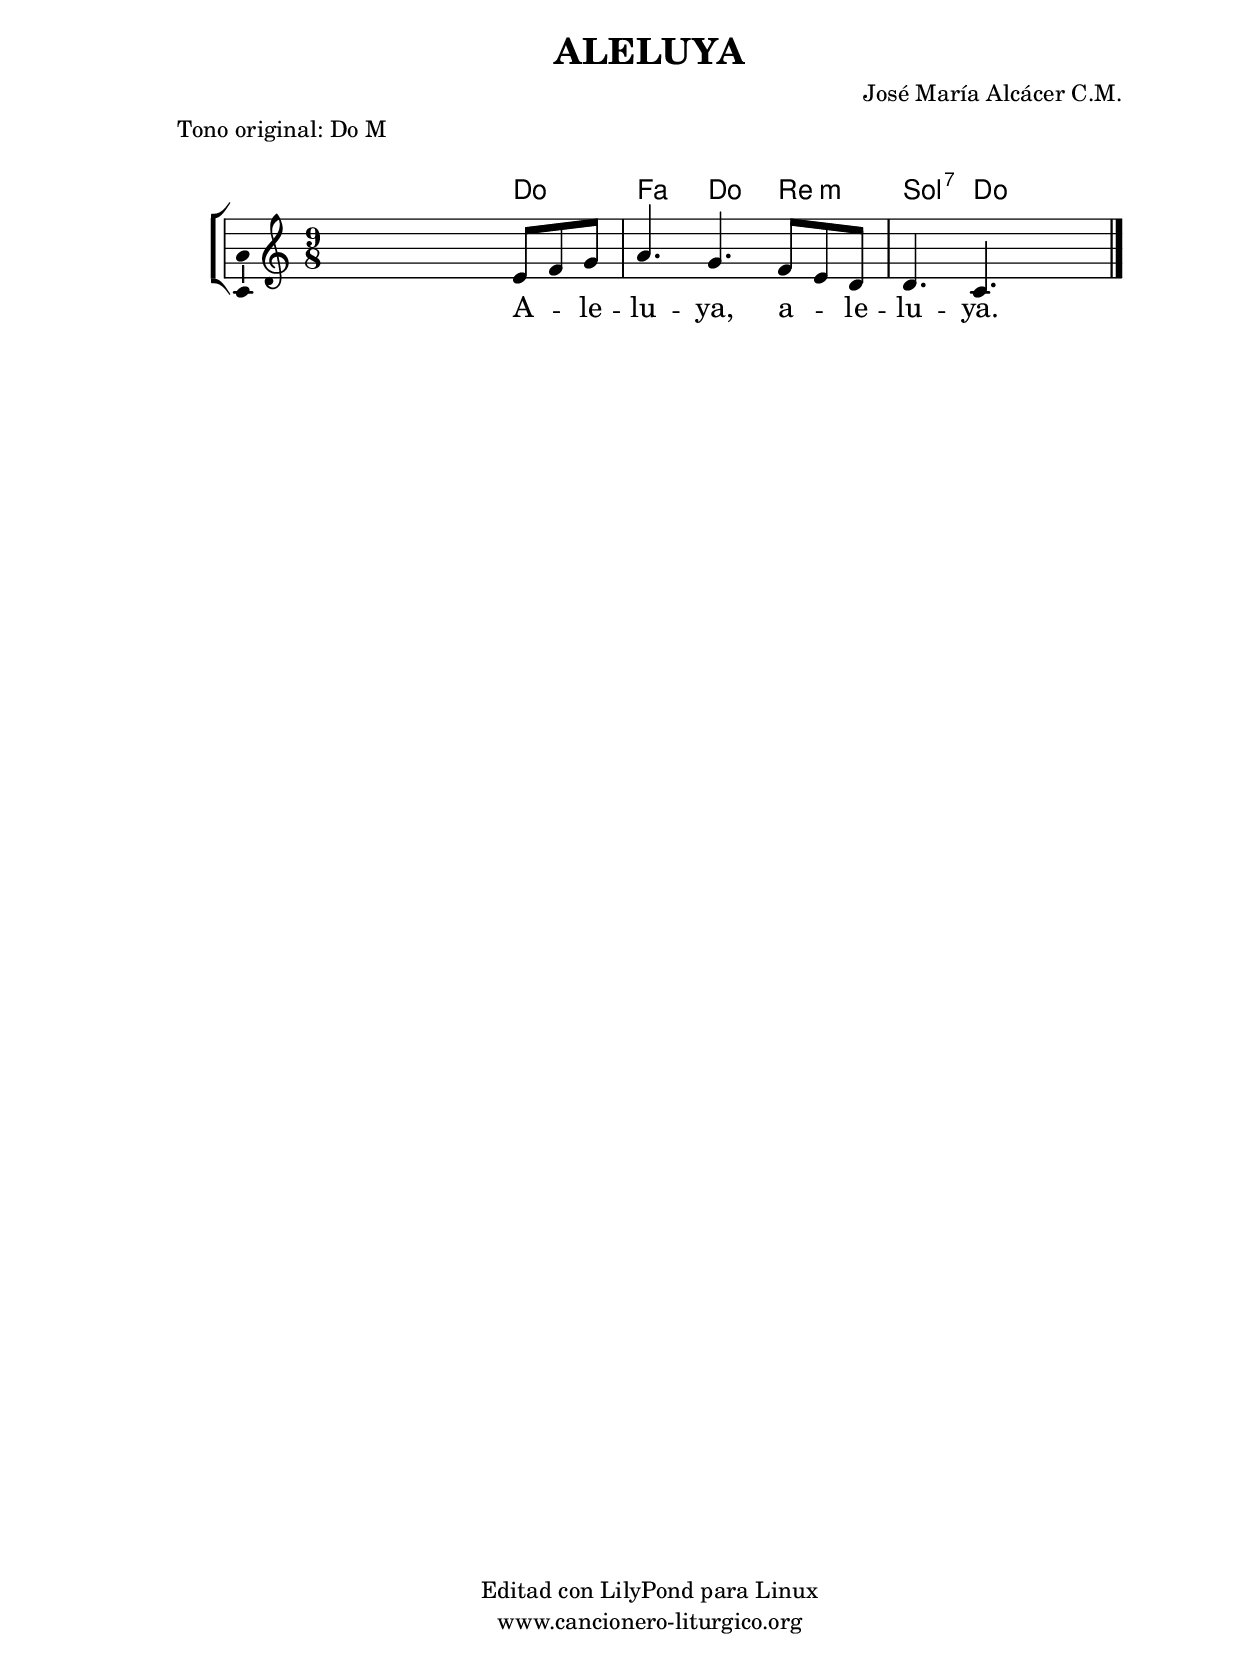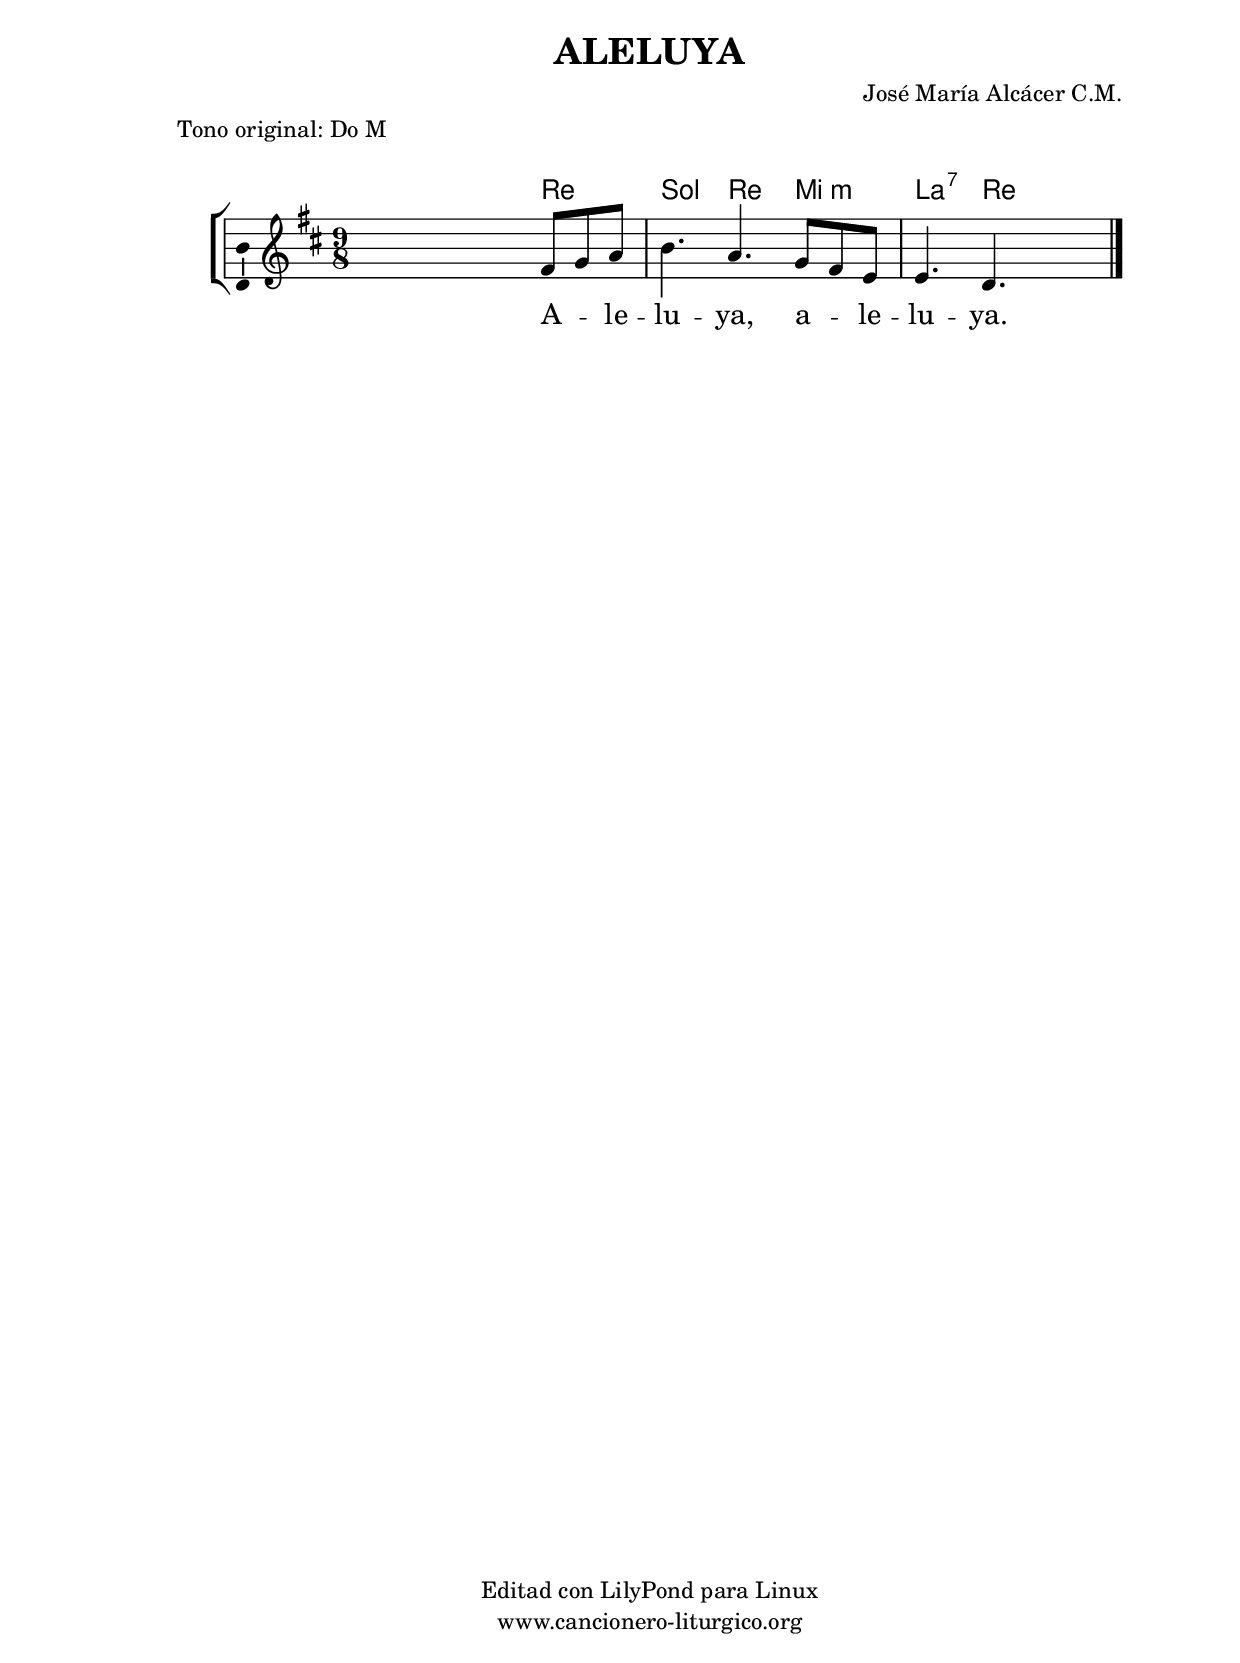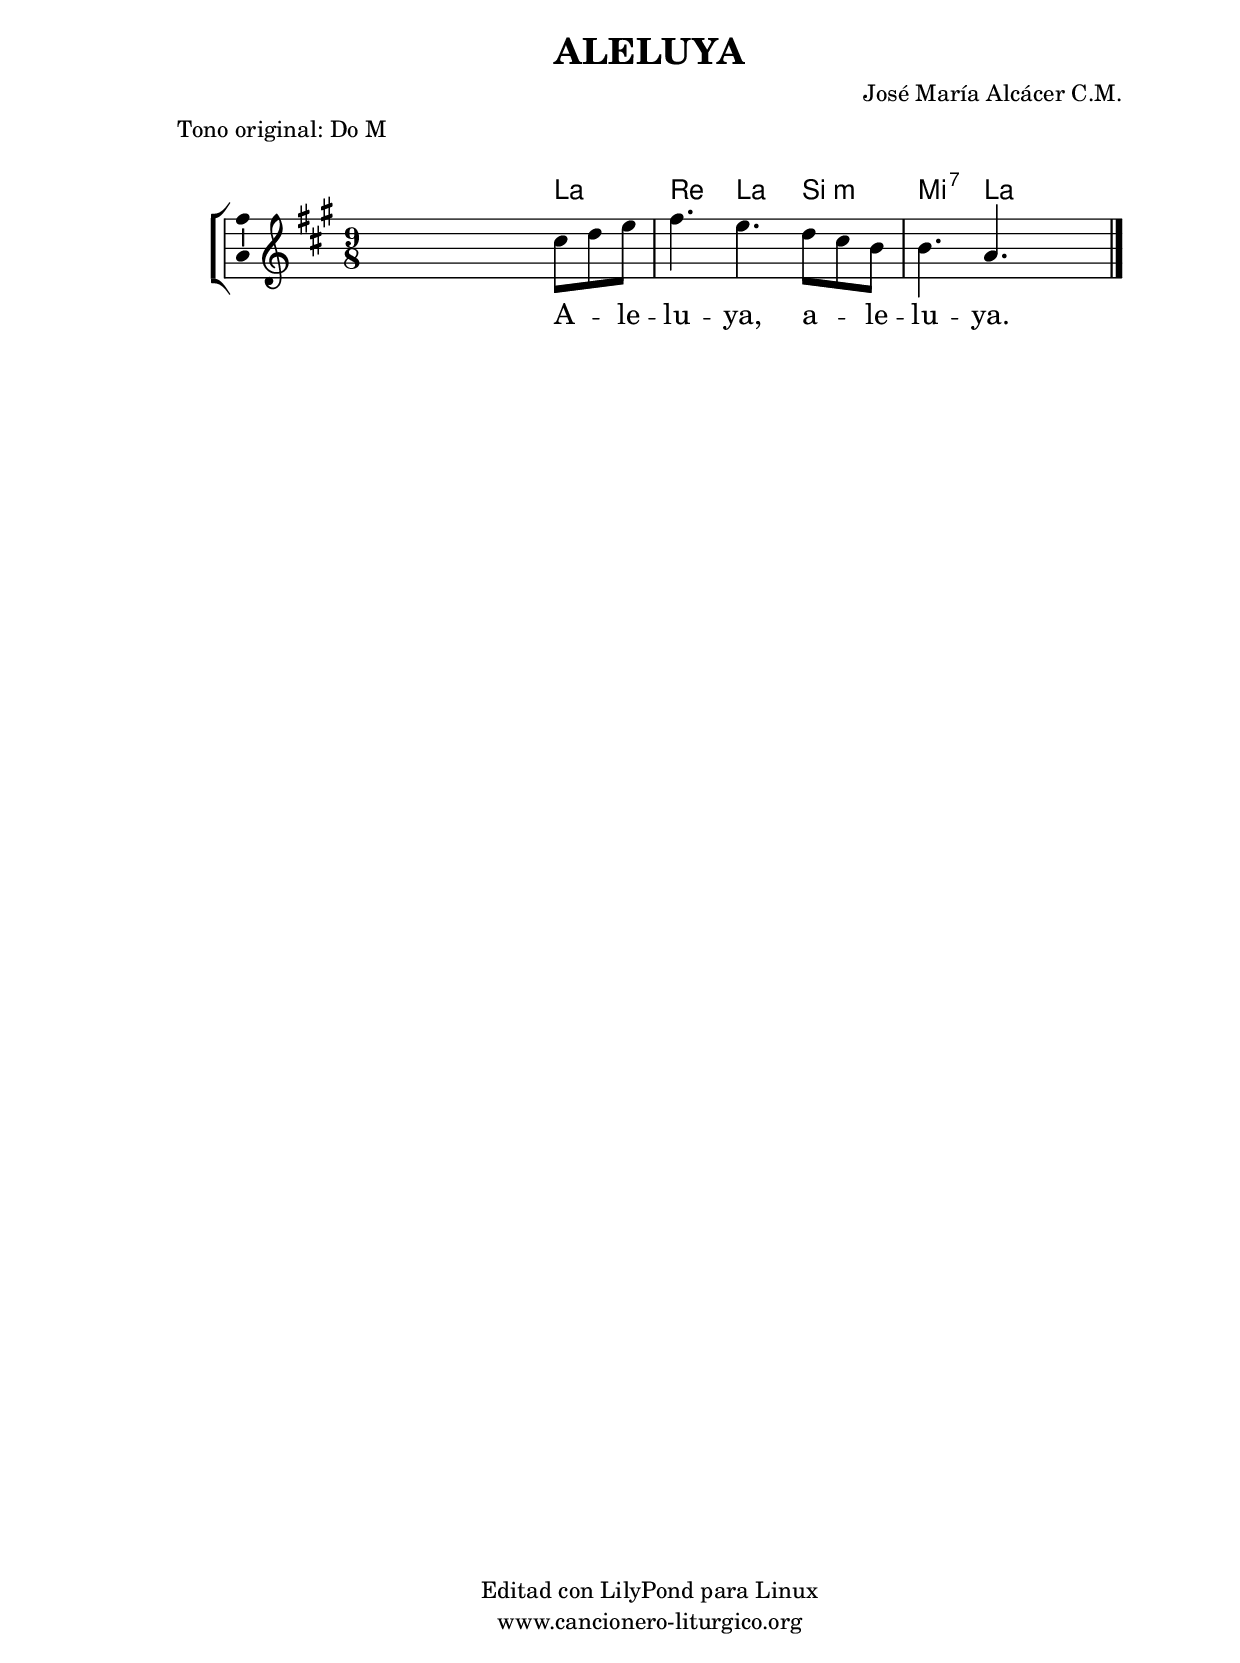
%
%para convertir .midi en .wav:
%timidity filename.midi -Ow -o finename.wav
%
%
%Para convertir de .wav a .mp3:
%lame -h -m j filename.wav
%
%
%para escuchar el midi:
%timidity nombrefichero.midi
%


%versión de lilypond para la que se ha escrito esta partitura:
\version "2.16.0"

	%Tamaño papel
	#(set-default-paper-size "a4")
	%Tamaño partitura
	#(set-global-staff-size 20)
	%No responde al pulsar sobre una nota
	#(ly:set-option 'point-and-click #f)

%parámetros del encabezamiento:
\header {
	title = "ALELUYA"
	subtitle = ""
	composer = "José María Alcácer C.M."
	poet = ""
	meter = "Tono original: Do M"
	arranger = ""
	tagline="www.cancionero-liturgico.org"
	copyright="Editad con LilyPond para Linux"
	}

%parámetros asociados al papel:
\paper  {
	oddHeaderMarkup = \markup {\fill-line { \on-the-fly #not-first-page \fromproperty #'header:title \on-the-fly #not-first-page \fromproperty #'header:composer }}
	evenHeaderMarkup = \markup {\fill-line { \fromproperty #'header:composer \fromproperty #'header:title }}
	#(set-paper-size "a4")
	print-page-number = ##f
	first-page-number = 1
	print-first-page-number = ##f
%	head-separation = 3.0 \cm
	top-margin = 2.0 \cm
	bottom-margin = 0.5\cm
%%%	bottom-margin = -3.0\cm
	left-margin = 3.0 \cm
	line-width = 16.0 \cm 
	indent = 8\mm
	interscoreline = 2.\mm
	between-system-space = 15\mm
%	para que las partituras no llenen la hoja:
	ragged-bottom = ##t
%	idem para la última hoja:
	ragged-last-bottom = ##f
%	para que las partituras llenen el ancho del papel:
	ragged-last = ##f
	after-title-space = 2.5 \cm
%page-count=1
%system-count=8

	%Flexible Vertical Spacing
%	markup-markup-spacing =
%	#'((basic-distance . 15) (minimum-distance . 15) (padding . 3))
	markup-system-spacing =
	#'((basic-distance . 15) (minimum-distance . 15) (padding . 3))
	system-system-spacing =
	#'((basic-distance . 15) (minimum-distance . 15) (padding . 3))
	score-system-spacing =
	#'((basic-distance . 15) (minimum-distance . 15) (padding . 5))
%	top-system-spacing = % header
%	#'((basic-distance . 8) (minimum-distance . 0) (padding . 0))
%	top-markup-spacing =
%	#'((basic-distance . 20) (minimum-distance . 20) (padding . 0))
	last-bottom-spacing = % footer
	#'((basic-distance . 5) (minimum-distance . 5) (padding . 0))
%	score-markup-spacing =
%	#'((basic-distance . 16) (minimum-distance . 13) (padding . 0))

	}


%parámetros que afectan a toda la partitura:
global =  {
	%clave de sol (G):
	\clef G
	%armadura:
%	\transpose a c
	\key c \major
	\tempo 4=60
	\set Score.tempoHideNote = ##t
	}


acordes = {
	\italianChords
	\chordmode {
%	\transpose a c
{

s2.
c4. f c d:m g:7 c

}
	}
}

melodia =
%	\transpose a c
{
\relative c'{

\time 9/8
s2. e8 f g
a4. g f8 e d
d4. c s4.

\bar "|."
}
}

texto = \lyricmode {
A -- _ le -- lu -- ya,
a -- _ le -- lu -- ya.
}


acordesStaff = \context ChordNames = acordesStaff <<
	\set chordChanges = ##t
	\acordes
	>>


vozStaff = \context Voice = vozStaff
\with {\consists "Ambitus_engraver"}
<<
%	\set Staff.instrumentName = ""
%	\set Staff.shortInstrumentName = ""
%	\set Staff.midiInstrument = #"cbrinet"
%	\set Staff.midiInstrument = #"cello"
%	\set Staff.midiInstrument = #"flute"
	\set Staff.midiInstrument = #"electric guitar (jazz)"
%	\set Staff.midiInstrument = #"english horn"
%	\set Staff.midiInstrument = #"violin"
%	\set Staff.midiInstrument = #"glockenspiel"
	\set Staff.midiMinimumVolume = #0.7
	\set Staff.midiMaximumVolume = #0.9
	\global
	\melodia
	>>

textoStaff = \context Lyrics = textoStaff <<
	\lyricsto vozStaff \texto
	>>


\book {
	\score {
		\context ChoirStaff {
			\override StaffGroup.SystemStartBracket #'collapse-height = #1
			\override Score.SystemStartBar #'collapse-height = #1
			<<
			\acordesStaff
			\vozStaff
			\textoStaff
			>>
			}
		\layout {
	    		\context {
				\Lyrics
				\override LyricText #'font-size = #2
				}
	   		 \context {
				\Score
				\override StaffSymbol #'staff-space = #(magstep +3)
				}
			}
		}
	\score {
		\unfoldRepeats
		\context ChoirStaff {
			<<
			\acordesStaff
			\vozStaff
			>>
			}
		\midi {
	  		\context {
	  			\Score
				tempoWholesPerMinute = #(ly:make-moment 70 4)
				}
			}
		}
	}



#(define output-suffix "C")
\book {
	\score {
		\context ChoirStaff {
			\override StaffGroup.SystemStartBracket #'collapse-height = #1
			\override Score.SystemStartBar #'collapse-height = #1
\transpose c d
			<<
			\acordesStaff
			\vozStaff
			\textoStaff
			>>
			}
		\layout {
	    		\context {
				\Lyrics
				\override LyricText #'font-size = #2
				}
	   		 \context {
				\Score
				\override StaffSymbol #'staff-space = #(magstep +3)
				}
			}
		}
	}

#(define output-suffix "S")
\book {
	\score {
		\context ChoirStaff {
			\override StaffGroup.SystemStartBracket #'collapse-height = #1
			\override Score.SystemStartBar #'collapse-height = #1
\transpose c a
			<<
			\acordesStaff
			\vozStaff
			\textoStaff
			>>
			}
		\layout {
	    		\context {
				\Lyrics
				\override LyricText #'font-size = #2
				}
	   		 \context {
				\Score
				\override StaffSymbol #'staff-space = #(magstep +3)
				}
			}
		}
	}


